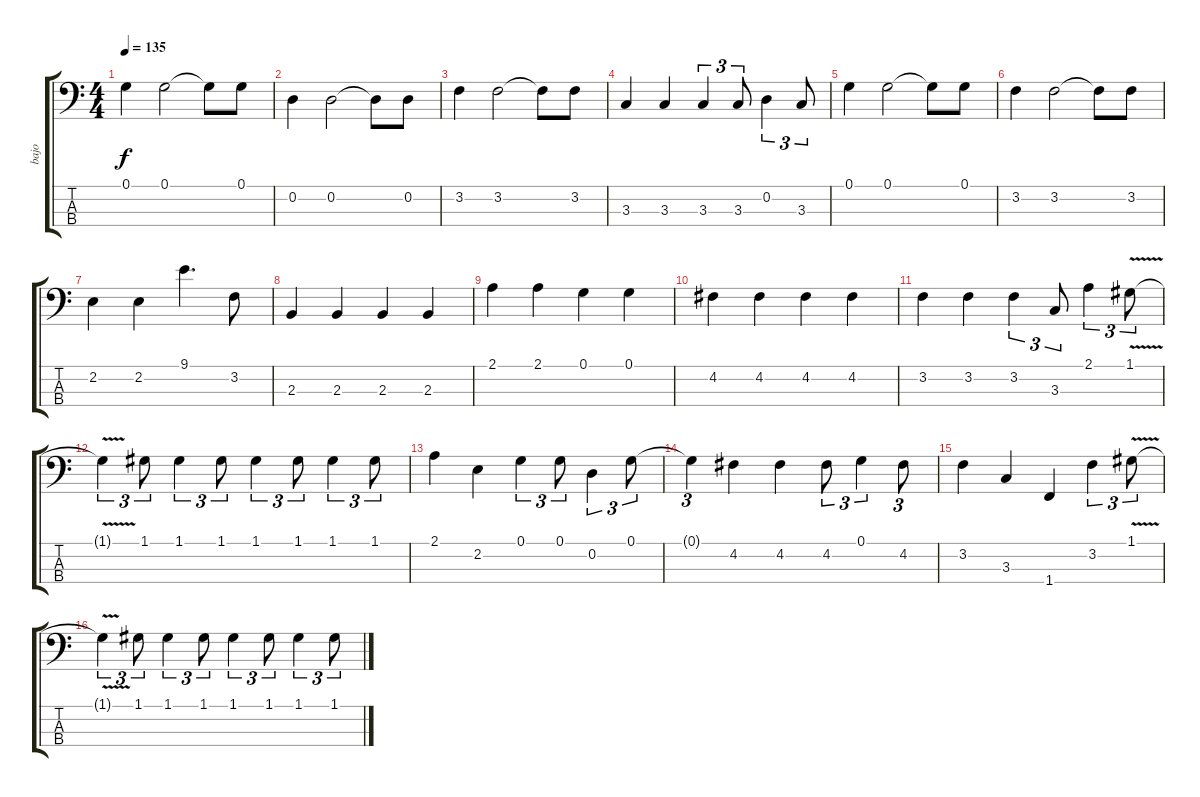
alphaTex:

\track ("bajo" "bajo") {instrument electricbassfinger}
\staff {score tabs}
\tuning (G2 D2 A1 E1) {hide}
\ts (4 4)
\tempo 135
\clef f4
\ks c
0.1.4{dy f} 0.1.2 0.1{t}.8 0.1.8 |
0.2.4 0.2.2 0.2{t}.8 0.2.8 |
3.2.4 3.2.2 3.2{t}.8 3.2.8 |
3.3.4 3.3.4 3.3.4{tu (3 2)} 3.3.8{tu (3 2)} 0.2.4{tu (3 2)} 3.3.8{tu (3 2)} |
0.1.4 0.1.2 0.1{t}.8 0.1.8 |
3.2.4 3.2.2 3.2{t}.8 3.2.8 |
2.2.4 2.2.4 9.1.4{d} 3.2.8 |
2.3.4 2.3.4 2.3.4 2.3.4 |
2.1.4 2.1.4 0.1.4 0.1.4 |
4.2.4 4.2.4 4.2.4 4.2.4 |
3.2.4 3.2.4 3.2.4{tu (3 2)} 3.3.8{tu (3 2)} 2.1.4{tu (3 2)} 1.1{v}.8{tu (3 2)} |
1.1{t}.4{tu (3 2)} 1.1.8{tu (3 2)} 1.1.4{tu (3 2)} 1.1.8{tu (3 2)} 1.1.4{tu (3 2)} 1.1.8{tu (3 2)} 1.1.4{tu (3 2)} 1.1.8{tu (3 2)} |
2.1.4 2.2.4 0.1.4{tu (3 2)} 0.1.8{tu (3 2)} 0.2.4{tu (3 2)} 0.1.8{tu (3 2)} |
0.1{t}.4{tu (3 2)} 4.2.4 4.2.4 4.2.8{tu (3 2)} 0.1.4{tu (3 2)} 4.2.8{tu (3 2)} |
3.2.4 3.3.4 1.4.4 3.2.4{tu (3 2)} 1.1{v}.8{tu (3 2)} |
1.1{t}.4{tu (3 2)} 1.1.8{tu (3 2)} 1.1.4{tu (3 2)} 1.1.8{tu (3 2)} 1.1.4{tu (3 2)} 1.1.8{tu (3 2)} 1.1.4{tu (3 2)} 1.1.8{tu (3 2)}
